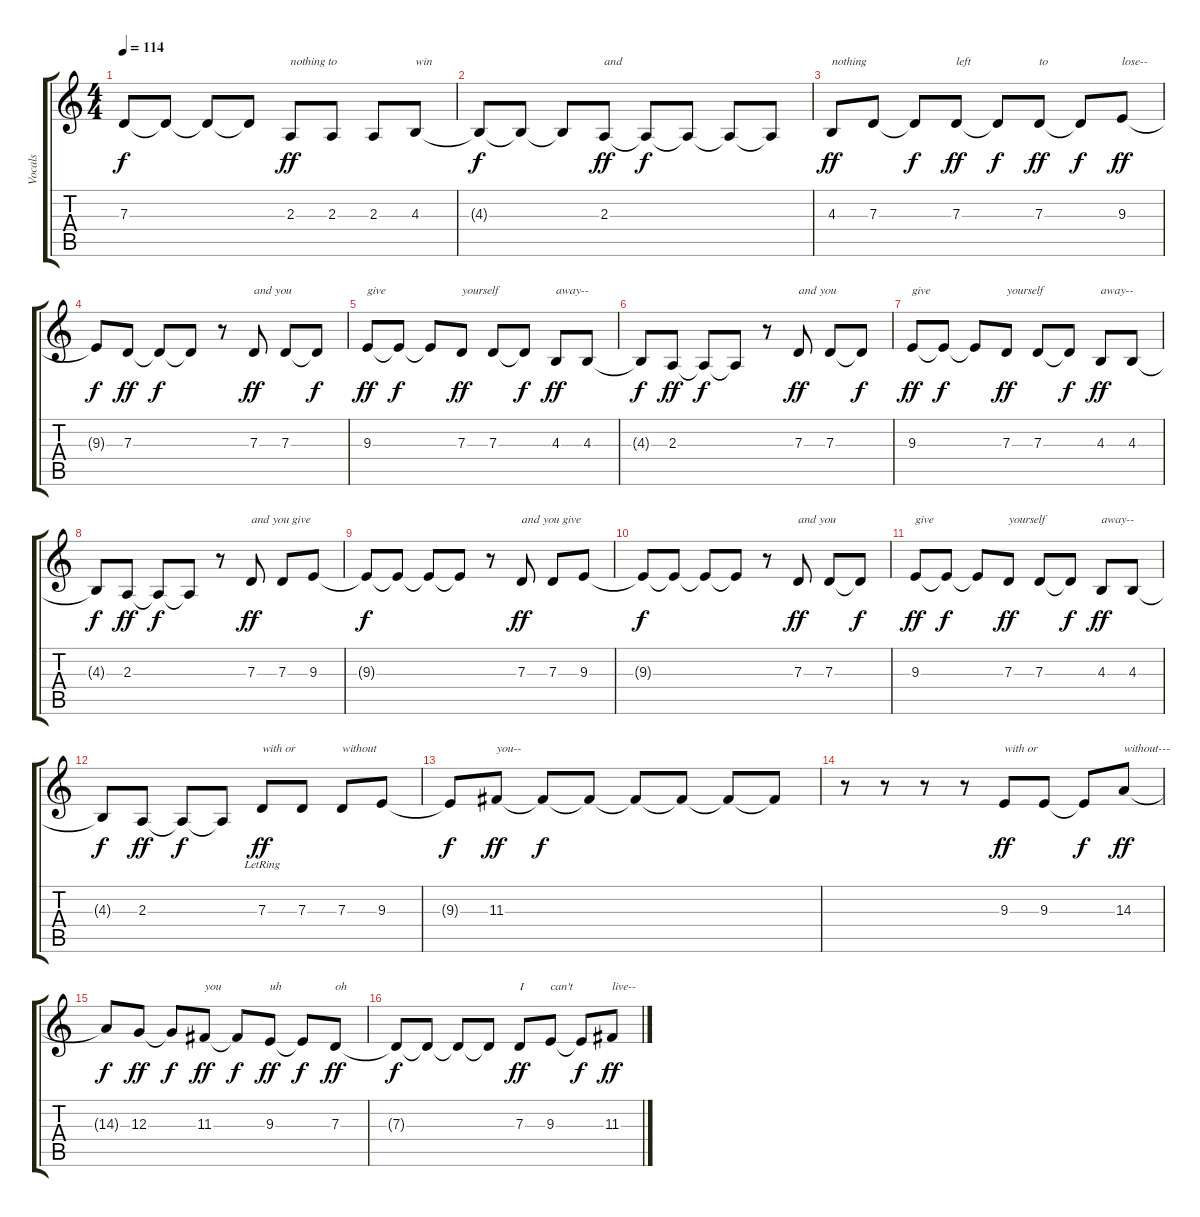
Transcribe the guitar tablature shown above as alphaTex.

\track ("Vocals" "Vocals") {instrument altosax}
\staff {score tabs}
\tuning (E4 B3 G3 D3 A2 E2) {hide}
\ts (4 4)
\tempo 114
\clef g2
\ks c
7.3{t}.8{dy f} 7.3{t}.8 7.3{t}.8 7.3{t}.8 2.3.8{txt "nothing to" dy ff} 2.3.8 2.3.8 4.3.8{txt "win"} |
4.3{t}.8{dy f} 4.3{t}.8 4.3{t}.8 2.3.8{txt "and" dy ff} 2.3{t}.8{dy f} 2.3{t}.8 2.3{t}.8 2.3{t}.8 |
4.3.8{txt "nothing" dy ff} 7.3.8 7.3{t}.8{dy f} 7.3.8{txt "left" dy ff} 7.3{t}.8{dy f} 7.3.8{txt "to" dy ff} 7.3{t}.8{dy f} 9.3.8{txt "lose--" dy ff} |
9.3{t}.8{dy f} 7.3.8{dy ff} 7.3{t}.8{dy f} 7.3{t}.8 r.8 7.3.8{txt "and you" dy ff} 7.3.8 7.3{t}.8{dy f} |
9.3.8{txt "give" dy ff} 9.3{t}.8{dy f} 9.3{t}.8 7.3.8{txt "yourself" dy ff} 7.3.8 7.3{t}.8{dy f} 4.3.8{txt "away--" dy ff} 4.3.8 |
4.3{t}.8{dy f} 2.3.8{dy ff} 2.3{t}.8{dy f} 2.3{t}.8 r.8 7.3.8{txt "and you" dy ff} 7.3.8 7.3{t}.8{dy f} |
9.3.8{txt "give" dy ff} 9.3{t}.8{dy f} 9.3{t}.8 7.3.8{txt "yourself" dy ff} 7.3.8 7.3{t}.8{dy f} 4.3.8{txt "away--" dy ff} 4.3.8 |
4.3{t}.8{dy f} 2.3.8{dy ff} 2.3{t}.8{dy f} 2.3{t}.8 r.8 7.3.8{txt "and you give" dy ff} 7.3.8 9.3.8 |
9.3{t}.8{dy f} 9.3{t}.8 9.3{t}.8 9.3{t}.8 r.8 7.3.8{txt "and you give" dy ff} 7.3.8 9.3.8 |
9.3{t}.8{dy f} 9.3{t}.8 9.3{t}.8 9.3{t}.8 r.8 7.3.8{txt "and you " dy ff} 7.3.8 7.3{t}.8{dy f} |
9.3.8{txt "give" dy ff} 9.3{t}.8{dy f} 9.3{t}.8 7.3.8{txt "yourself" dy ff} 7.3.8 7.3{t}.8{dy f} 4.3.8{txt "away--" dy ff} 4.3.8 |
4.3{t}.8{dy f} 2.3.8{dy ff} 2.3{t}.8{dy f} 2.3{t}.8 7.3{lr}.8{txt "with or " dy ff} 7.3.8 7.3.8{txt "without"} 9.3.8 |
9.3{t}.8{dy f} 11.3.8{txt "you--" dy ff} 11.3{t}.8{dy f} 11.3{t}.8 11.3{t}.8 11.3{t}.8 11.3{t}.8 11.3{t}.8 |
r.8 r.8 r.8 r.8 9.3.8{txt "with or" dy ff} 9.3.8 9.3{t}.8{dy f} 14.3.8{txt "without---" dy ff} |
14.3{t}.8{dy f} 12.3.8{dy ff} 12.3{t}.8{dy f} 11.3.8{txt "you" dy ff} 11.3{t}.8{dy f} 9.3.8{txt "uh" dy ff} 9.3{t}.8{dy f} 7.3.8{txt "oh" dy ff} |
7.3{t}.8{dy f} 7.3{t}.8 7.3{t}.8 7.3{t}.8 7.3.8{txt "I" dy ff} 9.3.8{txt "can't"} 9.3{t}.8{dy f} 11.3.8{txt "live--" dy ff}
